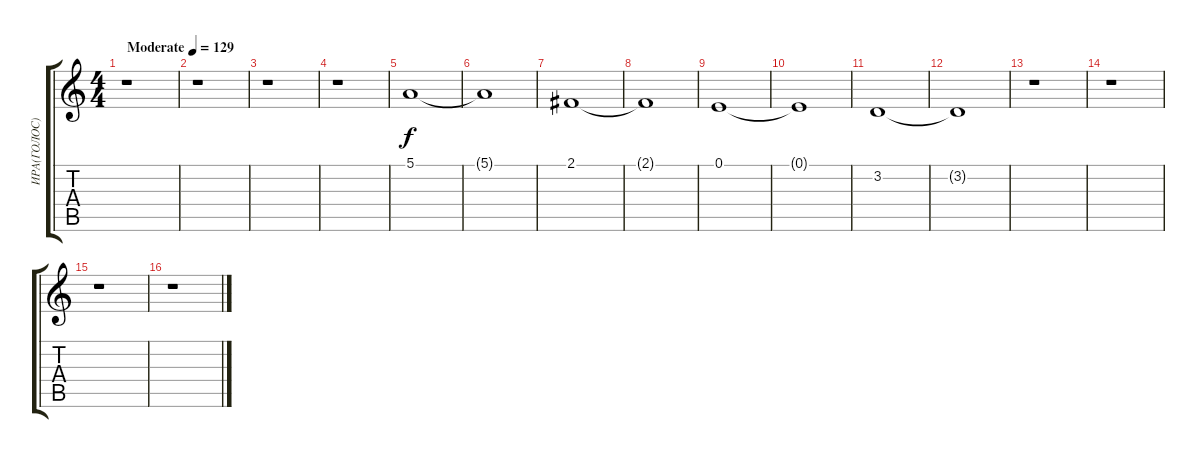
\track ("ИРА(ГОЛОС) " "ИРА(ГОЛОС)") {instrument choiraahs}
\staff {score tabs}
\tuning (E4 B3 G3 D3 A2 E2) {hide}
\ts (4 4)
\tempo (129 "Moderate")
\clef g2
\ks c
r.1{dy f instrument choiraahs} |
r.1 |
r.1 |
r.1 |
5.1.1 |
5.1{t}.1 |
2.1.1 |
2.1{t}.1 |
0.1.1 |
0.1{t}.1 |
3.2.1 |
3.2{t}.1 |
r.1 |
r.1 |
r.1 |
r.1
